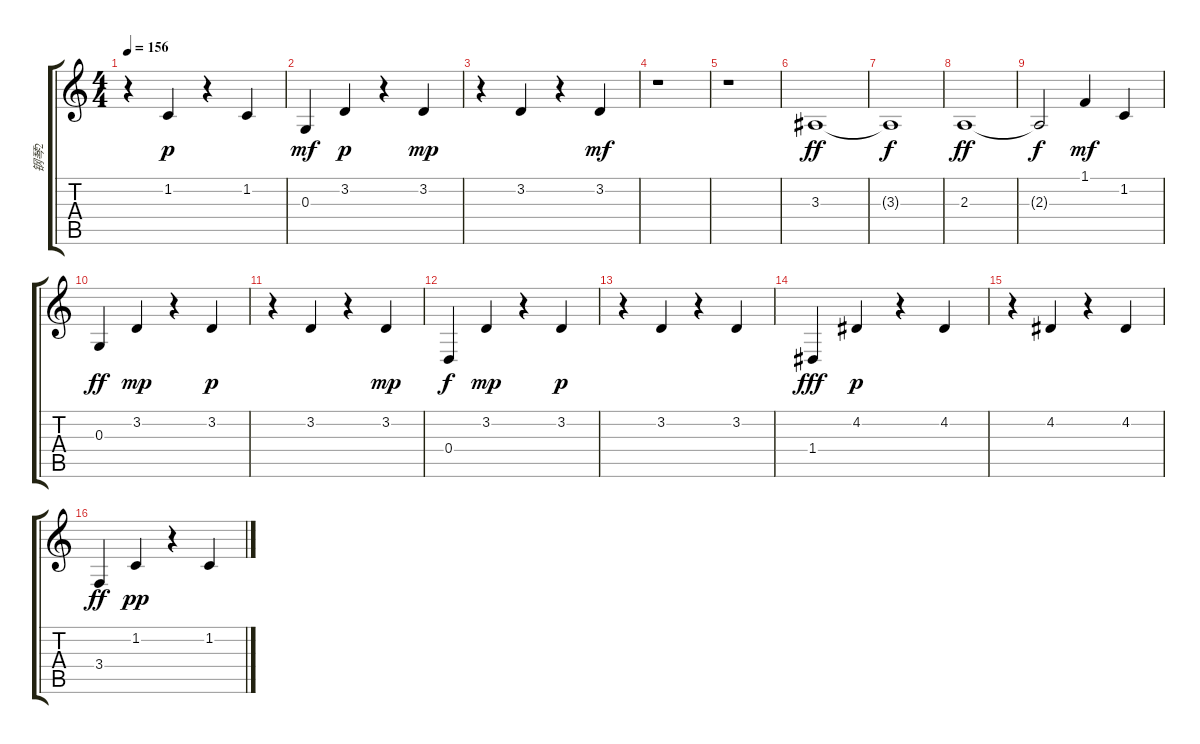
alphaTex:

\track ("钢琴2" "钢琴2") {instrument brightacousticpiano}
\staff {score tabs}
\tuning (E4 B3 G3 D3 A2 E2) {hide}
\ts (4 4)
\tempo 156
\clef g2
\ks c
r.4{dy p} 1.2.4 r.4 1.2.4 |
0.3.4{dy mf} 3.2.4{dy p} r.4 3.2.4{dy mp} |
r.4 3.2.4 r.4 3.2.4{dy mf} |
r.1 |
r.1 |
3.3.1{dy ff} |
3.3{t}.1{dy f} |
2.3.1{dy ff} |
2.3{t}.2{dy f} 1.1.4{dy mf} 1.2.4 |
0.3.4{dy ff} 3.2.4{dy mp} r.4 3.2.4{dy p} |
r.4 3.2.4 r.4 3.2.4{dy mp} |
0.4.4{dy f} 3.2.4{dy mp} r.4 3.2.4{dy p} |
r.4 3.2.4 r.4 3.2.4 |
1.4.4{dy fff} 4.2.4{dy p} r.4 4.2.4 |
r.4 4.2.4 r.4 4.2.4 |
3.4.4{dy ff} 1.2.4{dy pp} r.4 1.2.4
